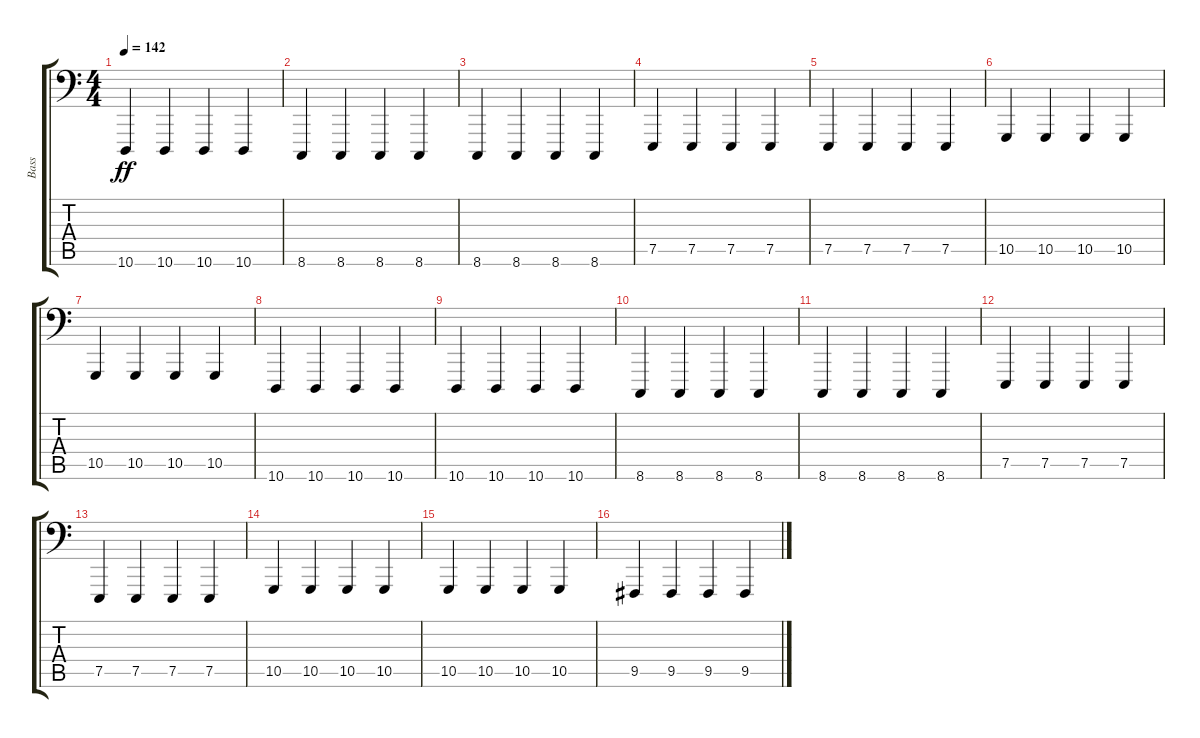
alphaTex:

\track ("Bass" "Bass") {instrument stringensemble1}
\staff {score tabs}
\tuning (E2 B1 G1 D1 A0 E0) {hide}
\ts (4 4)
\tempo 142
\clef f4
\ks c
10.6.4{dy ff} 10.6.4 10.6.4 10.6.4 |
8.6.4 8.6.4 8.6.4 8.6.4 |
8.6.4 8.6.4 8.6.4 8.6.4 |
7.5.4 7.5.4 7.5.4 7.5.4 |
7.5.4 7.5.4 7.5.4 7.5.4 |
10.5.4 10.5.4 10.5.4 10.5.4 |
10.5.4 10.5.4 10.5.4 10.5.4 |
10.6.4 10.6.4 10.6.4 10.6.4 |
10.6.4 10.6.4 10.6.4 10.6.4 |
8.6.4 8.6.4 8.6.4 8.6.4 |
8.6.4 8.6.4 8.6.4 8.6.4 |
7.5.4 7.5.4 7.5.4 7.5.4 |
7.5.4 7.5.4 7.5.4 7.5.4 |
10.5.4 10.5.4 10.5.4 10.5.4 |
10.5.4 10.5.4 10.5.4 10.5.4 |
9.5.4 9.5.4 9.5.4 9.5.4
